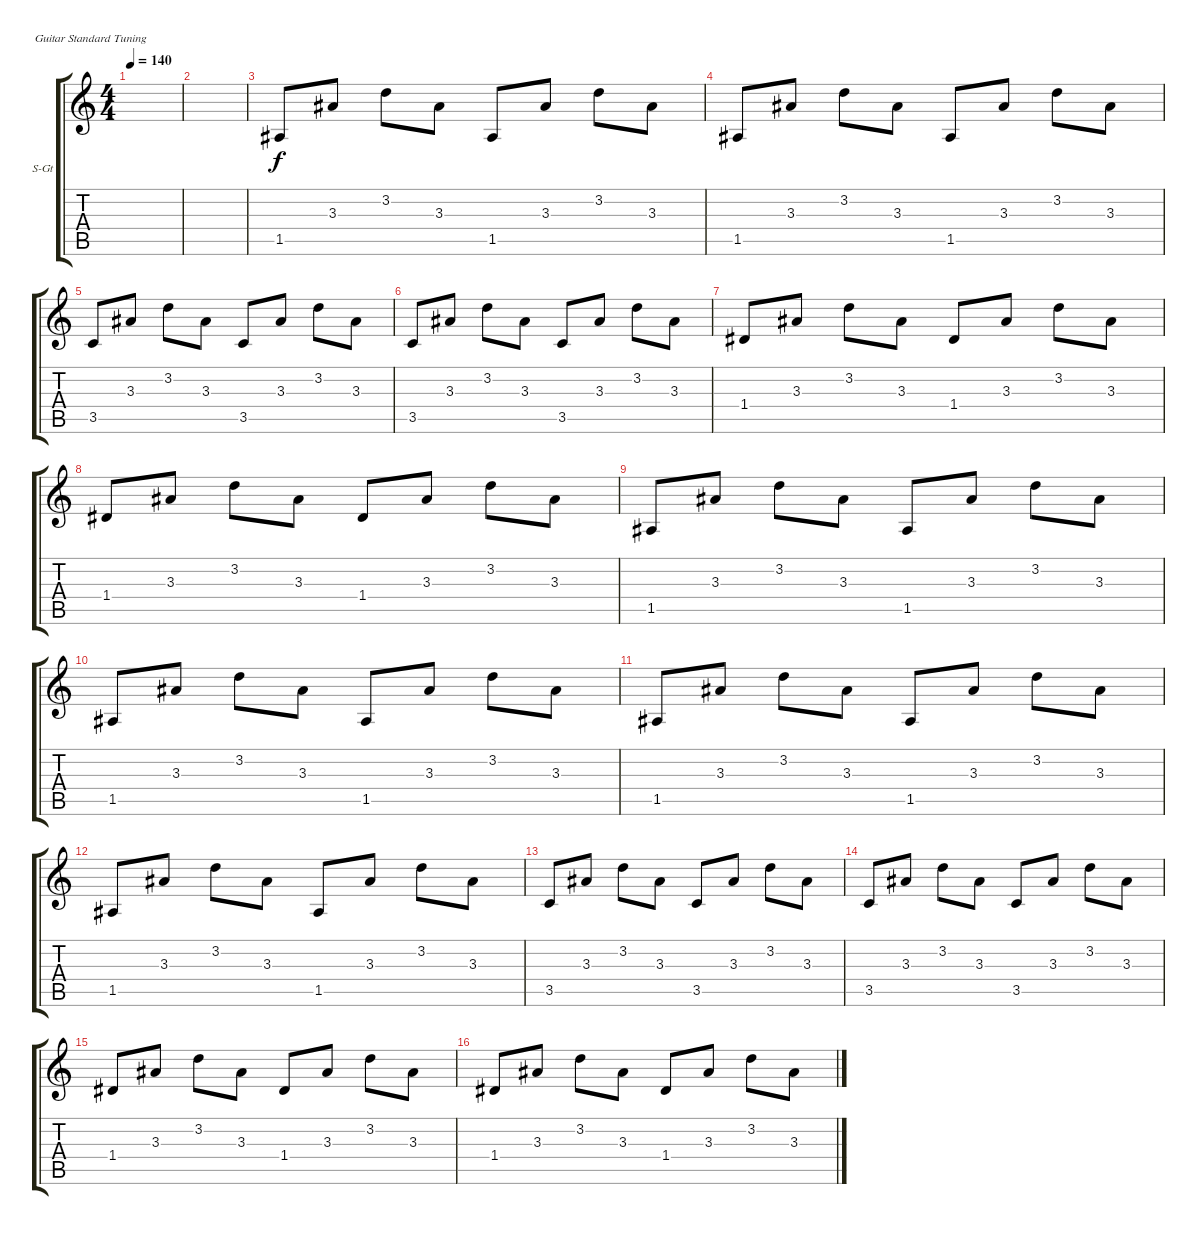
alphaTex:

\defaultSystemsLayout 4
\bracketExtendMode groupsimilarinstruments
\firstSystemTrackNameOrientation horizontal
\otherSystemsTrackNameOrientation horizontal
\track ("Steel Guitar" "S-Gt") {instrument acousticguitarsteel}
\staff {score tabs}
\tuning (E4 B3 G3 D3 A2 E2)
\ts (4 4)
\tempo 140
\clef g2
\scale
0.333333
\ks c
|
\scale
0.333333 |
\scale
0.333333 1.5.8 3.3.8 3.2.8 3.3.8 1.5.8 3.3.8 3.2.8 3.3.8 |
\scale
0.333333 1.5.8 3.3.8 3.2.8 3.3.8 1.5.8 3.3.8 3.2.8 3.3.8 |
\scale
0.333333 3.5.8 3.3.8 3.2.8 3.3.8 3.5.8 3.3.8 3.2.8 3.3.8 |
\scale
0.333333 3.5.8 3.3.8 3.2.8 3.3.8 3.5.8 3.3.8 3.2.8 3.3.8 |
\scale
0.333333 1.4.8 3.3.8 3.2.8 3.3.8 1.4.8 3.3.8 3.2.8 3.3.8 |
\scale
0.333333 1.4.8 3.3.8 3.2.8 3.3.8 1.4.8 3.3.8 3.2.8 3.3.8 |
\scale
0.333333 1.5.8 3.3.8 3.2.8 3.3.8 1.5.8 3.3.8 3.2.8 3.3.8 |
\scale
0.333333 1.5.8 3.3.8 3.2.8 3.3.8 1.5.8 3.3.8 3.2.8 3.3.8 |
\scale
0.333333 1.5.8 3.3.8 3.2.8 3.3.8 1.5.8 3.3.8 3.2.8 3.3.8 |
\scale
0.333333 1.5.8 3.3.8 3.2.8 3.3.8 1.5.8 3.3.8 3.2.8 3.3.8 |
\scale
0.333333 3.5.8 3.3.8 3.2.8 3.3.8 3.5.8 3.3.8 3.2.8 3.3.8 |
\scale
0.333333 3.5.8 3.3.8 3.2.8 3.3.8 3.5.8 3.3.8 3.2.8 3.3.8 |
\scale
0.333333 1.4.8 3.3.8 3.2.8 3.3.8 1.4.8 3.3.8 3.2.8 3.3.8 |
\scale
0.333333 1.4.8 3.3.8 3.2.8 3.3.8 1.4.8 3.3.8 3.2.8 3.3.8
